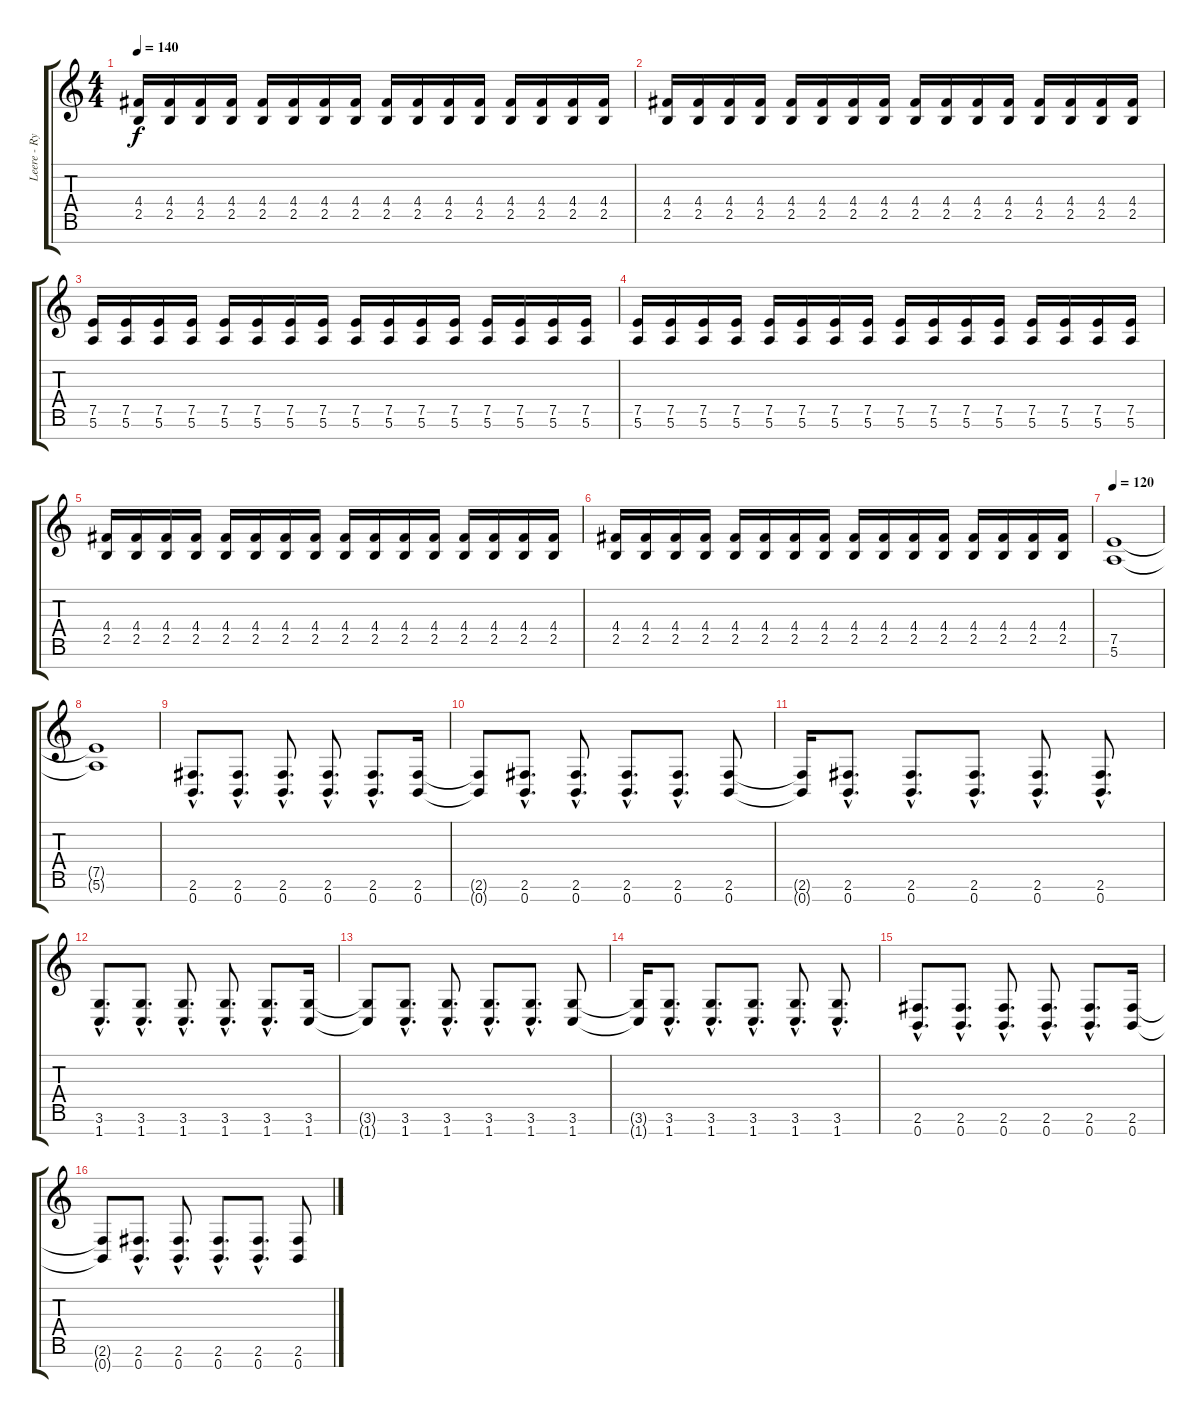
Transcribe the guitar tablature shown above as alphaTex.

\track ("Leere - Rythm Guitar" "Leere - Ry") {instrument distortionguitar}
\staff {score tabs}
\tuning (E4 B3 G3 D3 A2 E2 B1) {hide}
\ts (4 4)
\tempo 140
\clef g2
\ks c
(4.4 2.5).16{dy f} (4.4 2.5).16 (4.4 2.5).16 (4.4 2.5).16 (4.4 2.5).16 (4.4 2.5).16 (4.4 2.5).16 (4.4 2.5).16 (4.4 2.5).16 (4.4 2.5).16 (4.4 2.5).16 (4.4 2.5).16 (4.4 2.5).16 (4.4 2.5).16 (4.4 2.5).16 (4.4 2.5).16 |
(4.4 2.5).16 (4.4 2.5).16 (4.4 2.5).16 (4.4 2.5).16 (4.4 2.5).16 (4.4 2.5).16 (4.4 2.5).16 (4.4 2.5).16 (4.4 2.5).16 (4.4 2.5).16 (4.4 2.5).16 (4.4 2.5).16 (4.4 2.5).16 (4.4 2.5).16 (4.4 2.5).16 (4.4 2.5).16 |
(7.5 5.6).16 (7.5 5.6).16 (7.5 5.6).16 (7.5 5.6).16 (7.5 5.6).16 (7.5 5.6).16 (7.5 5.6).16 (7.5 5.6).16 (7.5 5.6).16 (7.5 5.6).16 (7.5 5.6).16 (7.5 5.6).16 (7.5 5.6).16 (7.5 5.6).16 (7.5 5.6).16 (7.5 5.6).16 |
(7.5 5.6).16 (7.5 5.6).16 (7.5 5.6).16 (7.5 5.6).16 (7.5 5.6).16 (7.5 5.6).16 (7.5 5.6).16 (7.5 5.6).16 (7.5 5.6).16 (7.5 5.6).16 (7.5 5.6).16 (7.5 5.6).16 (7.5 5.6).16 (7.5 5.6).16 (7.5 5.6).16 (7.5 5.6).16 |
(4.4 2.5).16 (4.4 2.5).16 (4.4 2.5).16 (4.4 2.5).16 (4.4 2.5).16 (4.4 2.5).16 (4.4 2.5).16 (4.4 2.5).16 (4.4 2.5).16 (4.4 2.5).16 (4.4 2.5).16 (4.4 2.5).16 (4.4 2.5).16 (4.4 2.5).16 (4.4 2.5).16 (4.4 2.5).16 |
(4.4 2.5).16 (4.4 2.5).16 (4.4 2.5).16 (4.4 2.5).16 (4.4 2.5).16 (4.4 2.5).16 (4.4 2.5).16 (4.4 2.5).16 (4.4 2.5).16 (4.4 2.5).16 (4.4 2.5).16 (4.4 2.5).16 (4.4 2.5).16 (4.4 2.5).16 (4.4 2.5).16 (4.4 2.5).16 |
\tempo 120
(7.5 5.6).1 |
(7.5{t} 5.6{t}).1 |
(2.6{hac} 0.7{hac}).8{d} (2.6{hac} 0.7{hac}).8{d} (2.6{hac} 0.7{hac}).8{d} (2.6{hac} 0.7{hac}).8{d} (2.6{hac} 0.7{hac}).8{d} (2.6 0.7).16 |
(2.6{t} 0.7{t}).8 (2.6{hac} 0.7{hac}).8{d} (2.6{hac} 0.7{hac}).8{d} (2.6{hac} 0.7{hac}).8{d} (2.6{hac} 0.7{hac}).8{d} (2.6 0.7).8 |
(2.6{t} 0.7{t}).16 (2.6{hac} 0.7{hac}).8{d} (2.6{hac} 0.7{hac}).8{d} (2.6{hac} 0.7{hac}).8{d} (2.6{hac} 0.7{hac}).8{d} (2.6{hac} 0.7{hac}).8{d} |
(3.6{hac} 1.7{hac}).8{d} (3.6{hac} 1.7{hac}).8{d} (3.6{hac} 1.7{hac}).8{d} (3.6{hac} 1.7{hac}).8{d} (3.6{hac} 1.7{hac}).8{d} (3.6 1.7).16 |
(3.6{t} 1.7{t}).8 (3.6{hac} 1.7{hac}).8{d} (3.6{hac} 1.7{hac}).8{d} (3.6{hac} 1.7{hac}).8{d} (3.6{hac} 1.7{hac}).8{d} (3.6 1.7).8 |
(3.6{t} 1.7{t}).16 (3.6{hac} 1.7{hac}).8{d} (3.6{hac} 1.7{hac}).8{d} (3.6{hac} 1.7{hac}).8{d} (3.6{hac} 1.7{hac}).8{d} (3.6{hac} 1.7{hac}).8{d} |
(2.6{hac} 0.7{hac}).8{d} (2.6{hac} 0.7{hac}).8{d} (2.6{hac} 0.7{hac}).8{d} (2.6{hac} 0.7{hac}).8{d} (2.6{hac} 0.7{hac}).8{d} (2.6 0.7).16 |
(2.6{t} 0.7{t}).8 (2.6{hac} 0.7{hac}).8{d} (2.6{hac} 0.7{hac}).8{d} (2.6{hac} 0.7{hac}).8{d} (2.6{hac} 0.7{hac}).8{d} (2.6 0.7).8
